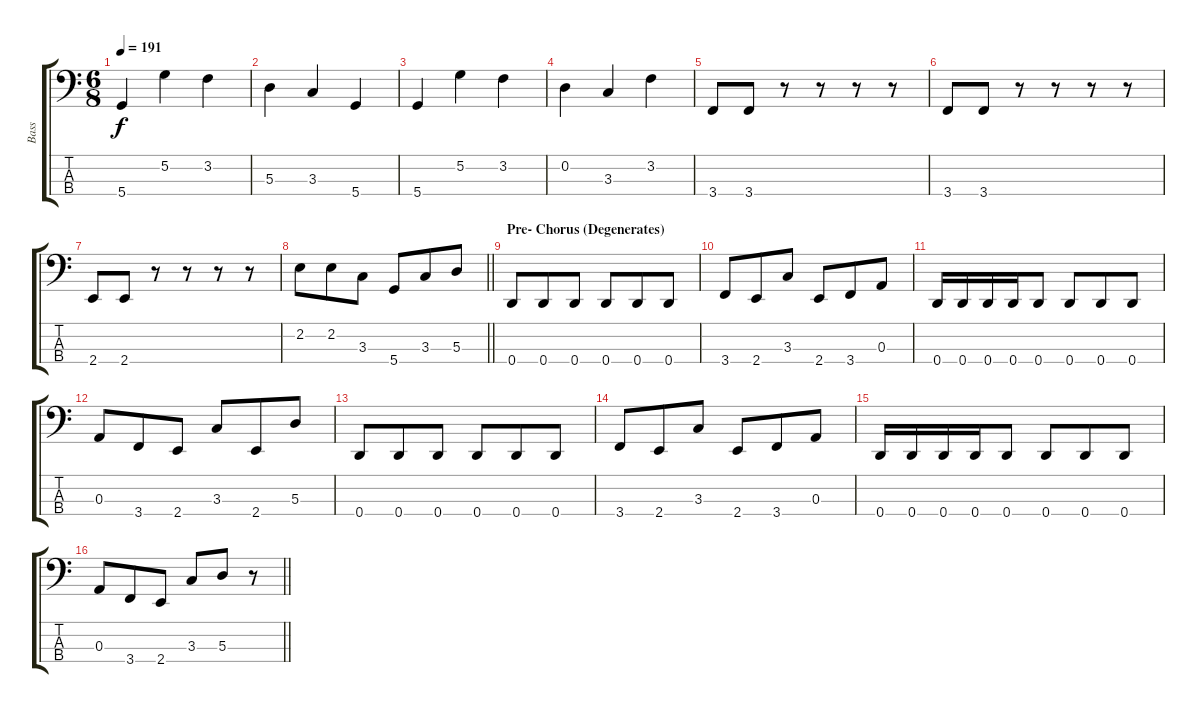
\track ("Bass" "Bass") {instrument electricbassfinger}
\staff {score tabs}
\tuning (G2 D2 A1 D1) {hide}
\ts (6 8)
\tempo 191
\clef f4
\ks c
5.4.4{dy f} 5.2.4 3.2.4 |
5.3.4 3.3.4 5.4.4 |
5.4.4 5.2.4 3.2.4 |
0.2.4 3.3.4 3.2.4 |
3.4.8 3.4.8 r.8 r.8 r.8 r.8 |
3.4.8 3.4.8 r.8 r.8 r.8 r.8 |
2.4.8 2.4.8 r.8 r.8 r.8 r.8 |
\barLineRight lightlight
2.2.8 2.2.8 3.3.8 5.4.8 3.3.8 5.3.8 |
\section ("" "Pre- Chorus (Degenerates)")
0.4.8 0.4.8 0.4.8 0.4.8 0.4.8 0.4.8 |
3.4.8 2.4.8 3.3.8 2.4.8 3.4.8 0.3.8 |
0.4.16 0.4.16 0.4.16 0.4.16 0.4.8 0.4.8 0.4.8 0.4.8 |
0.3.8 3.4.8 2.4.8 3.3.8 2.4.8 5.3.8 |
0.4.8 0.4.8 0.4.8 0.4.8 0.4.8 0.4.8 |
3.4.8 2.4.8 3.3.8 2.4.8 3.4.8 0.3.8 |
0.4.16 0.4.16 0.4.16 0.4.16 0.4.8 0.4.8 0.4.8 0.4.8 |
\barLineRight lightlight
0.3.8 3.4.8 2.4.8 3.3.8 5.3.8 r.8
